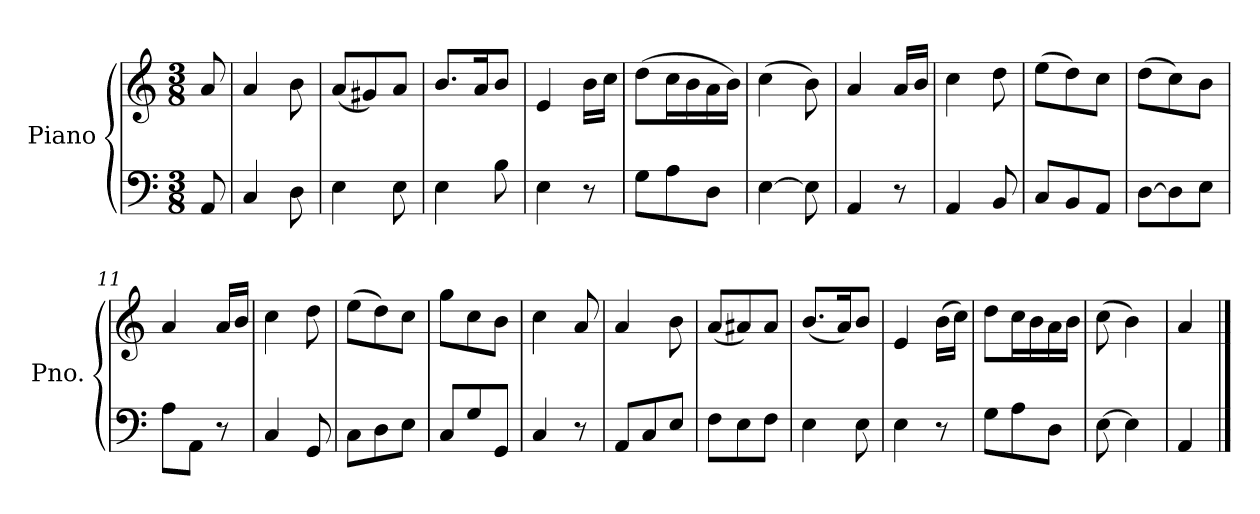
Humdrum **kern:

**kern	**kern
*part1	*part1
*staff2	*staff1
*I"Piano	*
*I'Pno.	*
*clefF4	*clefG2
*k[]	*k[]
*M3/8	*M3/8
=	=
8AA/	8a/
=1	=1
4C/	4a/
8D\	8b\
=2	=2
4E\	(8a/L
.	8g#X/)
8E\	8a/J
=3	=3
4E\	8.b/L
.	16a/K
8B\	8b/J
=4	=4
4E\	4e/
8r	16b\LL
.	16cc\JJ
=5	=5
8G\L	(8dd\L
8A\	16cc\L
.	16b\
8D\J	16a\
.	16b\JJ)
=6	=6
[4E\	(4cc\
8E\]	8b\)
=7	=7
4AA/	4a/
8r	16a/LL
.	16b/JJ
=8	=8
4AA/	4cc\
8BB/	8dd\
=9	=9
8C/L	(8ee\L
8BB/	8dd\)
8AA/J	8cc\J
=10	=10
[8D\L	(8dd\L
8D\]	8cc\)
8E\J	8b\J
!!LO:LB:g=z
=11	=11
8A\L	4a/
8AA\J	.
8r	16a/LL
.	16b/JJ
=12	=12
4C/	4cc\
8GG/	8dd\
=13	=13
8C\L	(8ee\L
8D\	8dd\)
8E\J	8cc\J
=14	=14
8C/L	8gg\L
8G/	8cc\
8GG/J	8b\J
=15	=15
4C/	4cc\
8r	8a/
=16	=16
8AA/L	4a/
8C/	.
8E/J	8b\
=17	=17
8F\L	(8a/L
8E\	8a#X/)
8F\J	8a#/J
=18	=18
4E\	(8.b/L
.	16a/K)
8E\	8b/J
=19	=19
4E\	4e/
8r	(16b\LL
.	16cc\JJ)
=20	=20
8G\L	8dd\L
8A\	16cc\L
.	16b\
8D\J	16a\
.	16b\JJ
!!LO:LB:g=z
=21	=21
[8E\	(8cc\
4E\]	4b\)
=22	=22
4AA/	4a/
==	==
*-	*-
